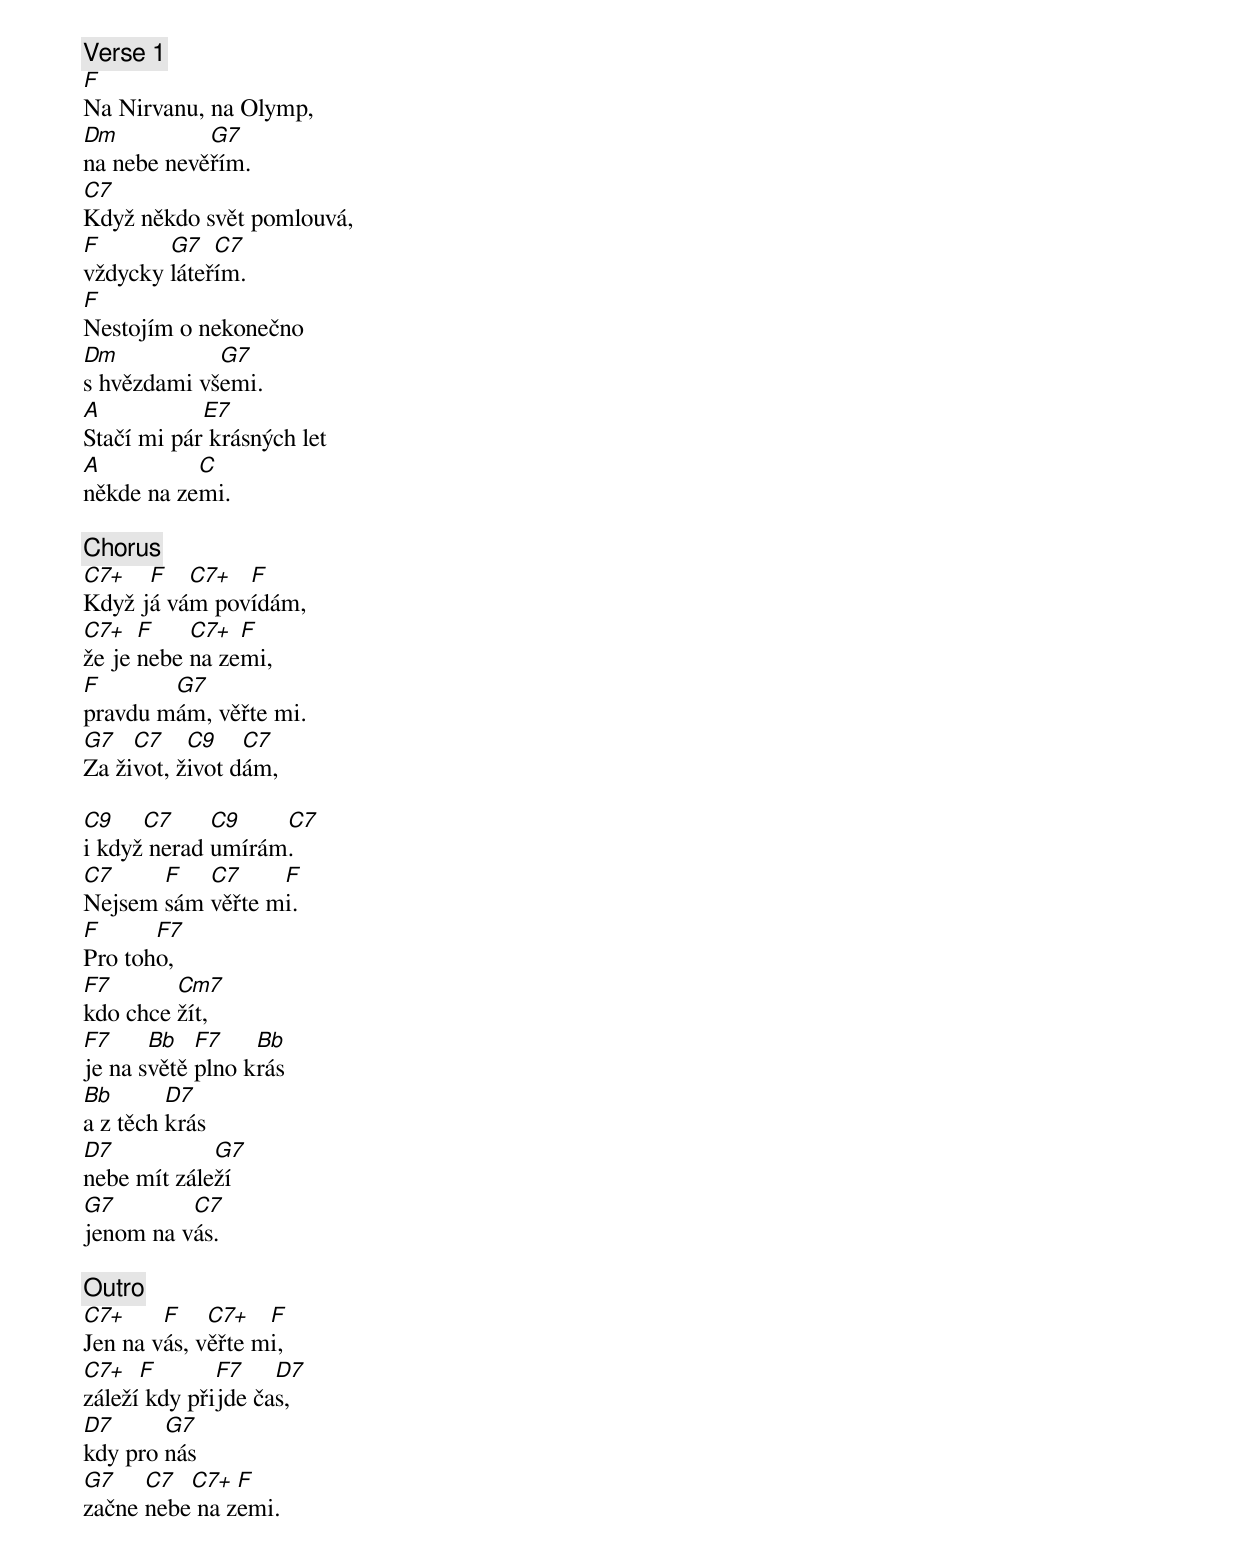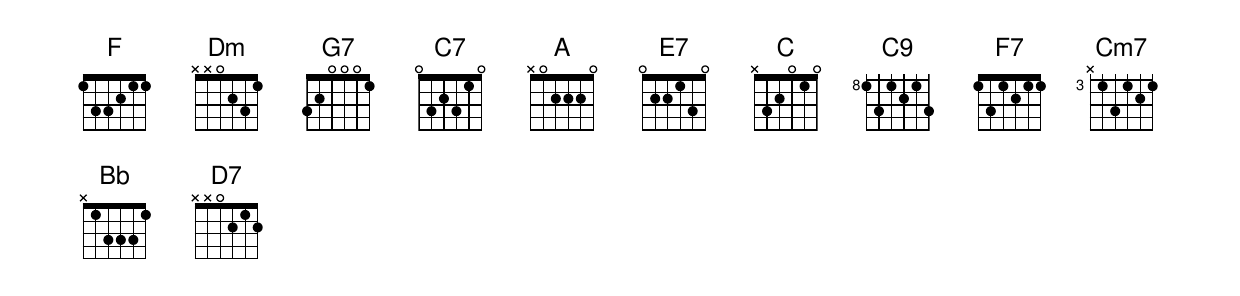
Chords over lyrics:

[Verse 1]
F
Na Nirvanu, na Olymp,
Dm          G7
na nebe nevěřím.
C7
Když někdo svět pomlouvá,
F       G7   C7
vždycky láteřím.
F
Nestojím o nekonečno
Dm           G7
s hvězdami všemi.
A           E7
Stačí mi pár krásných let
A          C
někde na zemi.

[Chorus]
C7+   F   C7+  F
Když já vám povídám,
C7+   F    C7+  F
že je nebe na zemi,
F       G7
pravdu mám, věřte mi.
G7   C7    C9    C7
Za život, život dám,

C9    C7     C9    C7
i když nerad umírám.
C7     F   C7     F
Nejsem sám věřte mi.
F      F7
Pro toho,
F7       Cm7
kdo chce žít,
F7     Bb   F7    Bb
je na světě plno krás
Bb       D7
a z těch krás
D7           G7
nebe mít záleží
G7        C7
jenom na vás.

[Outro]
C7+     F    C7+   F
Jen na vás, věřte mi,
C7+   F       F7    D7
záleží kdy přijde čas,
D7      G7
kdy pro nás
G7    C7  C7+  F
začne nebe na zemi.
